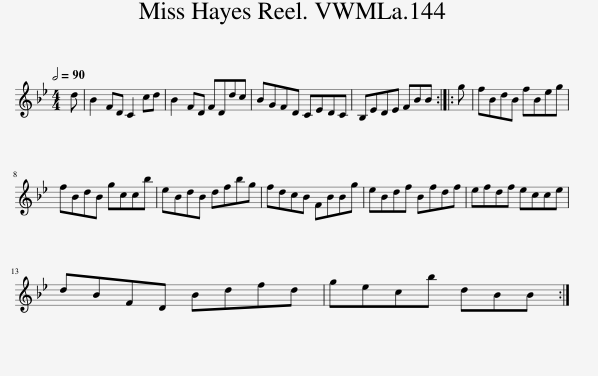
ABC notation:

X:1
L:1/8
Q:1/2=90
M:4/4
I:linebreak $
K:Bb
V:1 treble
V:1
 d | B2 FD C2 cd | B2 FD FDdc | BGFD CEDC | B,EDE FBB :: %5
 g | fBdB fBeg |$ fBdB gccb | eBdB dfbg | fdcB FBBg | %10
 eBdf Bfdf | efdf ecce |$ dBFD Bdfd | gecb dBB :| %14
